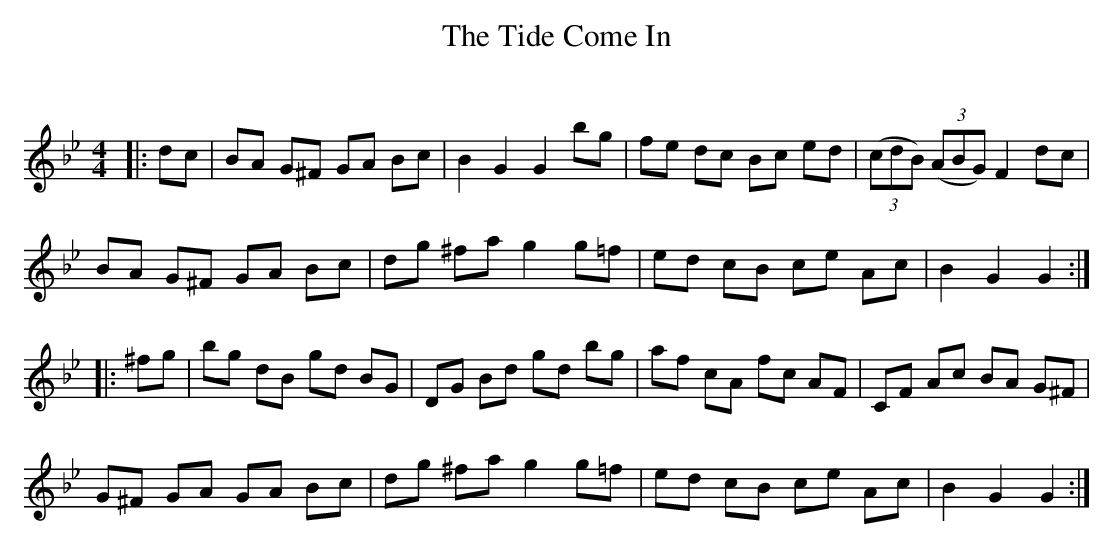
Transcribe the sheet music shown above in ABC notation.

X:1
T: The Tide Come In
C:
Q: 232
K:Gm
M:4/4
L:1/8
|:dc|BA G^F GA Bc|B2 G2 G2 bg|fe dc Bc ed|((3cdB) ((3ABG) F2 dc|
BA G^F GA Bc|dg ^fa g2 g=f|ed cB ce Ac|B2 G2 G2:|
|:^fg|bg dB gd BG|DG Bd gd bg|af cA fc AF|CF Ac BA G^F|
G^F GA GA Bc|dg ^fa g2 g=f|ed cB ce Ac|B2 G2 G2:|
